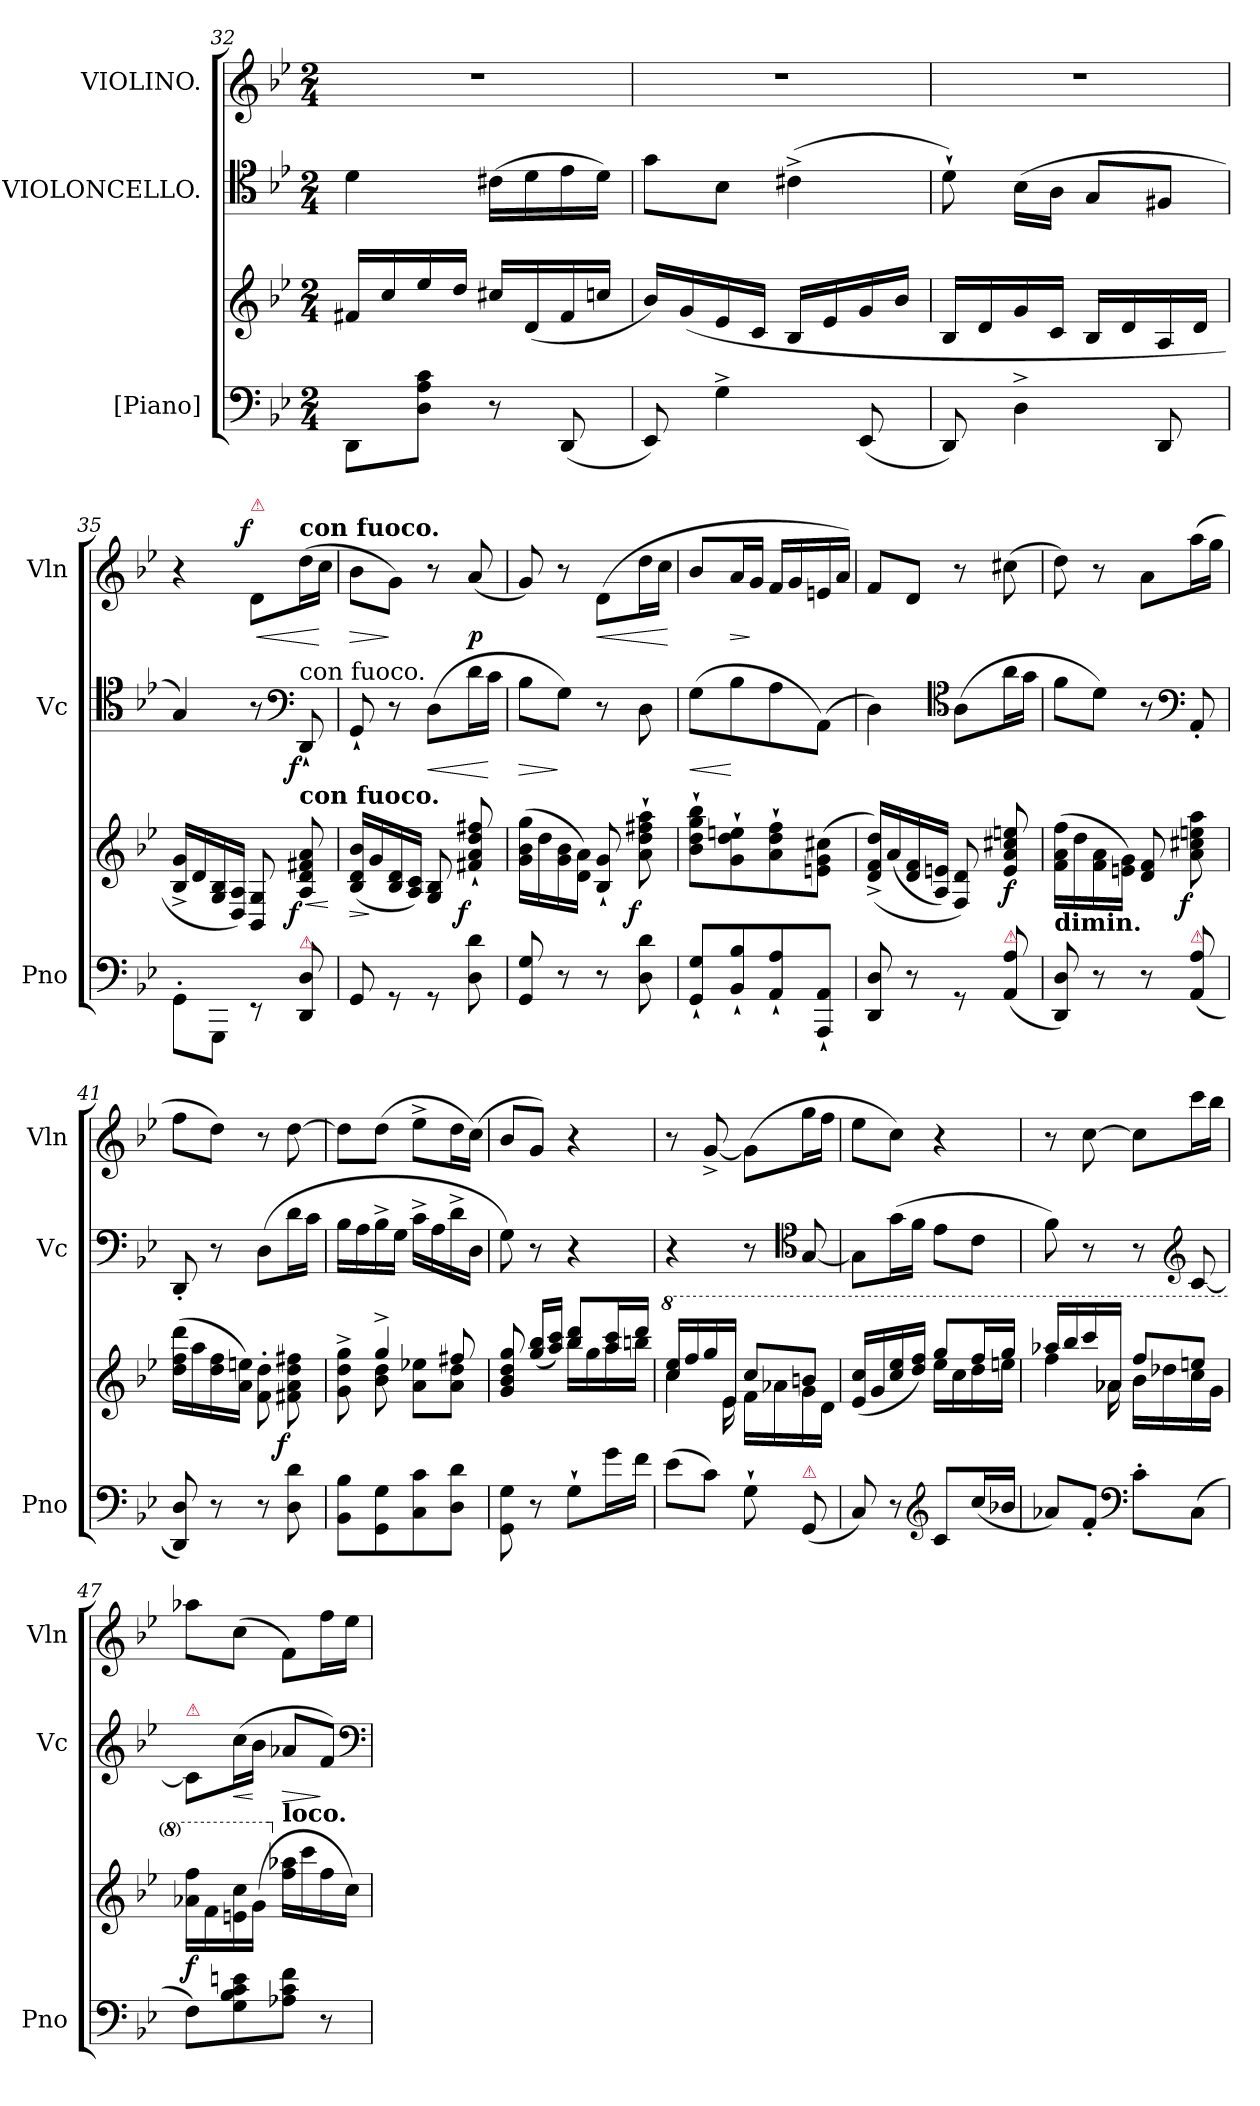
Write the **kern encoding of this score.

**kern	**kern	**dynam	**kern	**dynam	**kern	**dynam
*part3	*part3	*part3	*part2	*part2	*part1	*part1
*staff4	*staff3	*staff3/4	*staff2	*staff2	*staff1	*staff1
*I"[Piano]	*	*	*I"VIOLONCELLO.	*	*I"VIOLINO.	*
*I'Pno	*	*	*I'Vc	*	*I'Vln	*
*clefF4	*clefG2	*	*clefC4	*	*clefG2	*
*k[b-e-]	*k[b-e-]	*	*k[b-e-]	*	*k[b-e-]	*
*g:	*g:	*	*g:	*	*g:	*
*M2/4	*M2/4	*	*M2/4	*	*M2/4	*
=32	=32	=32	=32	=32	=32	=32
8DD\L	16f#X/LL	.	4d	.	2rdd	.
.	16cc	.	.	.	.	.
8D 8A 8cJ	16ee-	.	.	.	.	.
.	16ddJJ	.	.	.	.	.
8r	16cc#XLL	.	(>16c#XLL	.	.	.
.	(<16d	.	16d	.	.	.
(<8DD/	16f#	.	16e-	.	.	.
.	16ccnJJ	.	16dJJ)	.	.	.
=33	=33	=33	=33	=33	=33	=33
8EE-/)	16b-LL)	.	8gL	.	2rdd	.
.	(>16g	.	.	.	.	.
4G^\	16e-	.	8B-J	.	.	.
.	16cJJ	.	.	.	.	.
.	16B-LL	.	(>4c#X^<	.	.	.
.	16e-	.	.	.	.	.
(<8EE-/	16g	.	.	.	.	.
.	16b-JJ	.	.	.	.	.
=34	=34	=34	=34	=34	=34	=34
8DD/)	16B-LL	.	8d`>)	.	2rdd	.
.	16d	.	.	.	.	.
4D^\	16g	.	(>16B-LL	.	.	.
.	16cJJ	.	16AJJ	.	.	.
.	16B-LL	.	8G/L	.	.	.
.	16d	.	.	.	.	.
8DD/	16A	.	8F#XJ	.	.	.
.	16dJJ	.	.	.	.	.
=35	=35	=35	=35	=35	=35	=35
8GG'>\L	16B-^< 16g^<LL	.	4G/)	.	4r	.
.	16d	.	.	.	.	.
8GGG\J	16G/ 16B-/	.	.	.	.	.
.	16D/ 16A/JJ)	.	.	.	.	.
!	!	!	!	!	!LO:TX:a:color=crimson:t=⚠	!
!	!	!	!	!	!	!LO:HP:b
!	!	!	!	!	!	!LO:DY:n=1:a:rj
8rEE	8BB-/ 8G/	.	8r	.	8d\L	< f
*	*	*	*clefF4	*	*	*
!	!	!	!	!	!LO:TX:a:B:t=con fuoco.	!
!	!	!	!LO:TX:a:t=con fuoco.	!	!	!
!	!LO:TX:a:B:t=con fuoco.	!	!	!	!	!
!LO:TX:a:color=crimson:t=⚠	!	!	!	!	!	!
!	!	!LO:DY:n=1:rj	!	!LO:DY:rj	!	!
8DD/ 8D/	8A 8d 8f#X 8a	< f	8DD`<	f	(>16ddL	.
.	.	.	.	.	16ccJJ	[
.	.	[	.	.	.	.
=36	=36	=36	=36	=36	=36	=36
!	!	!	!	!	!	!LO:HP:b
8GG/	(<16B- 16d 16b-LL	>	8GG`<	.	8b-\L	>
.	16g	]	.	.	.	.
8rGG	16B- 16d	.	8r	.	8gJ)	]
.	16A 16cJJ)	.	.	.	.	.
!	!	!	!	!LO:HP:b	!	!
8rGG	8G/ 8B-/	.	(>8DL	<	8r	.
!	!	!LO:DY:rj	!	!	!	!
8D\ 8d\	8f#X`</ 8a`</ 8dd`</ 8ff#X`</	f	16dL	.	(<8a	p
.	.	.	16cJJ	[	.	.
=37	=37	=37	=37	=37	=37	=37
!	!	!	!	!LO:HP:b	!	!
8GG/ 8G/	(<16g 16b- 16ggLL	.	8B-\L	>	8g)	.
.	16dd	.	.	.	.	.
8r	16g 16b-	.	8GJ)	]	8r	.
.	16d 16aJJ)	.	.	.	.	.
!	!	!	!	!	!	!LO:HP:b
8r	8B-`</ 8g`</	.	8r	.	(>8d\L	<
!	!	!LO:DY:rj	!	!	!	!
8D 8d	8a`> 8dd`> 8ff#X`> 8aa`>	f	8D	.	16ddL	.
.	.	.	.	.	16ccJJ	.
.	.	.	.	.	.	[
=38	=38	=38	=38	=38	=38	=38
!	!	!	!	!LO:HP:b	!	!
8GG`< 8G`<L	8b-`> 8dd`> 8gg`> 8bb-`>L	.	(>8GL	<	8b-L	.
!	!	!	!	!	!	!LO:HP:b
8BB-`< 8B-`<	8g`> 8dd`> 8een`>	.	8B-	[	16aL	>
.	.	.	.	.	16gJJ	]
8AA`< 8A`<	8a`> 8dd`> 8ff`>	.	8A	.	16fLL	.
.	.	.	.	.	16g	.
8AAA`> 8AA`>J	(>8en 8g 8cc#XJ	.	(>8AAJ)	.	16en	.
.	.	.	.	.	16aJJ)	.
=39	=39	=39	=39	=39	=39	=39
8DD 8D	(>16d^< 16f^< 16dd^<LL)	.	4D)	.	8fL	.
.	(<16a	.	.	.	.	.
8r	16d 16f	.	.	.	8dJ	.
.	16A 16enJJ)	.	.	.	.	.
*	*	*	*clefC4	*	*	*
8rGG	8F/ 8d/)	.	(>8AL	.	8r	.
!LO:TX:a:color=crimson:t=⚠	!	!	!	!	!	!
(<8AA/ 8A/	8e 8a 8cc#X 8een	f	16aL	.	(>8cc#X	.
.	.	.	16gJJ	.	.	.
=40	=40	=40	=40	=40	=40	=40
!	!LO:TX:c:B:t=dimin.	!	!	!	!	!
8DD 8D)	(<16f 16a 16ffLL	.	8fL	.	8dd)	.
.	16dd	.	.	.	.	.
8r	16f 16a	.	8dJ)	.	8r	.
.	16en 16gJJ)	.	.	.	.	.
8r	8d 8f	.	8r	.	8aL	.
*	*	*	*clefF4	*	*	*
!LO:TX:a:color=crimson:t=⚠	!	!	!	!	!	!
!	!	!LO:DY:rj	!	!	!	!
(<8AA/ 8A/	8a 8cc#X 8een 8aa	f	8AA'<	.	(>16aaL	.
.	.	.	.	.	16ggJJ	.
=41	=41	=41	=41	=41	=41	=41
8DD 8D)	(>16dd 16ff 16dddLL	.	8DD'>	.	8ffL	.
.	16aa	.	.	.	.	.
8r	16dd 16ff	.	8r	.	8ddJ)	.
.	16a 16eenJJ)	.	.	.	.	.
8r	8f'>\ 8dd'>\	.	(>8DL	.	8r	.
!	!	!LO:DY:rj	!	!	!	!
8D\ 8d\	8f#X\ 8a\ 8dd\ 8ff#X\	f	16dL	.	[8dd	.
.	.	.	16cJJ	.	.	.
=42	=42	=42	=42	=42	=42	=42
*	*^	*	*	*	*	*
8BB-\ 8B-\L	8rcccyy	8g^> 8dd^> 8gg^>	.	16B-LL	.	8ddL]	.
.	.	.	.	16A	.	.	.
8GG 8G	4gg^>	8b- 8dd	.	16B-^<	.	(>8ddJ	.
.	.	.	.	16GJJ	.	.	.
8C 8c	.	8a\ 8ee-X\L	.	16c^<LL	.	8ee-^<L	.
.	.	.	.	16A	.	.	.
8D 8dJ	8ff#X	8a 8ddJ	.	16d^<	.	16ddL	.
.	.	.	.	16DJJ	.	(>16ccJJ)	.
=43	=43	=43	=43	=43	=43	=43	=43
8GG\ 8G\	8g/ 8b-/ 8dd/ 8gg/	4reyy	.	8G)	.	8b-L	.
8r	(<16gg/ 16bb-/LL	.	.	8r	.	8gJ)	.
.	16aa 16cccJJ)	.	.	.	.	.	.
8G`L	8bb- 8dddL	16bb-LL	.	4r	.	4r	.
.	.	16gg	.	.	.	.	.
16g\L	16aa 16cccL	16aa	.	.	.	.	.
16f\JJ	16dddJJ	16bbnJJ	.	.	.	.	.
*	*v	*v	*	*	*	*	*
=44	=44	=44	=44	=44	=44	=44
*	*8va	*	*	*	*	*
*	*^	*	*	*	*	*
*	*	*^	*	*	*	*	*
(>8e-\L	16ccc 16eee-LL	4ccc	8.rAyy	.	4r	.	8r	.
.	16fff	.	.	.	.	.	.	.
8c\J)	16ggg	.	.	.	.	.	[8g^<	.
.	16ee-JJ	.	16ee-\	.	.	.	.	.
8G`	8cccL	16ffLL	4rFyy	.	8r	.	(>8gL]	.
.	.	16aa-X	.	.	.	.	.	.
*	*	*	*	*	*clefC4	*	*	*
!LO:TX:a:color=crimson:t=⚠	!	!	!	!	!	!	!	!
(<8GG/	8bbnJ	16gg	.	.	[8G	.	16ggL	.
.	.	16ddJJ	.	.	.	.	16ffJJ	.
*	*	*v	*v	*	*	*	*	*
=45	=45	=45	=45	=45	=45	=45	=45
8C/)	(<16ee-/ 16ccc/LL	4rcyy	.	8GL]	.	8ee-L	.
.	16gg	.	.	.	.	.	.
8r	16ccc 16eee-	.	.	(>16gL	.	8ccJ)	.
.	16ddd 16fffJJ)	.	.	16fJJ	.	.	.
*clefG2	*	*	*	*	*	*	*
8cL	8gggL	16eee-LL	.	8e-L	.	4r	.
.	.	16ccc	.	.	.	.	.
(<16ccL	16fffL	16ddd	.	8cJ	.	.	.
16b-XJJ	16gggJJ	16eeenJJ	.	.	.	.	.
=46	=46	=46	=46	=46	=46	=46	=46
*	*	*^	*	*	*	*	*
8a-XL)	16aaa-XLL	4fff	8.rcyy	.	8f)	.	8r	.
.	16bbb-	.	.	.	.	.	.	.
8f'J	16cccc	.	.	.	8r	.	[8cc	.
.	16aa-XJJ	.	16aa-X\	.	.	.	.	.
*clefF4	*	*	*	*	*	*	*	*
8c'L	8fffL	16bb-LL	4rFyy	.	8r	.	8ccL]	.
.	.	16ddd-X	.	.	.	.	.	.
*	*	*	*	*	*clefG2	*	*	*
(>8CJ	8eeenJ	16ccc	.	.	[8c	.	16cccL	.
.	.	16ggJJ	.	.	.	.	16bb-JJ	.
*	*	*v	*v	*	*	*	*	*
=47	=47	=47	=47	=47	=47	=47	=47
!	!	!	!	!LO:TX:a:color=crimson:t=⚠	!	!	!
*	*v	*v	*	*	*	*	*
8FL)	16aa-X 16fffLL	f	8c/L]	.	8aa-XL	.
.	16ff	.	.	.	.	.
!	!	!	!	!LO:HP:b	!	!
8G 8B- 8c 8en	16een 16ccc	.	(>16cc\L	<	(>8ccJ	.
.	(<16ggJJ	.	16b-\JJ	[	.	.
*	*X8va	*	*	*	*	*
!	!LO:TX:a:B:t=loco.	!	!	!	!	!
!	!	!	!	!LO:HP:b	!	!
8A-X 8c 8fJ	16ff 16aa-XLL	.	8a-XL	>	8fL)	.
.	16ccc	.	.	.	.	.
8r	16ff	.	8fJ)	]	16ffL	.
.	16ccJJ)	.	.	.	16ee-JJ	.
*	*	*	*clefF4	*	*	*
=	=	=	=	=	=	=
*-	*-	*-	*-	*-	*-	*-
